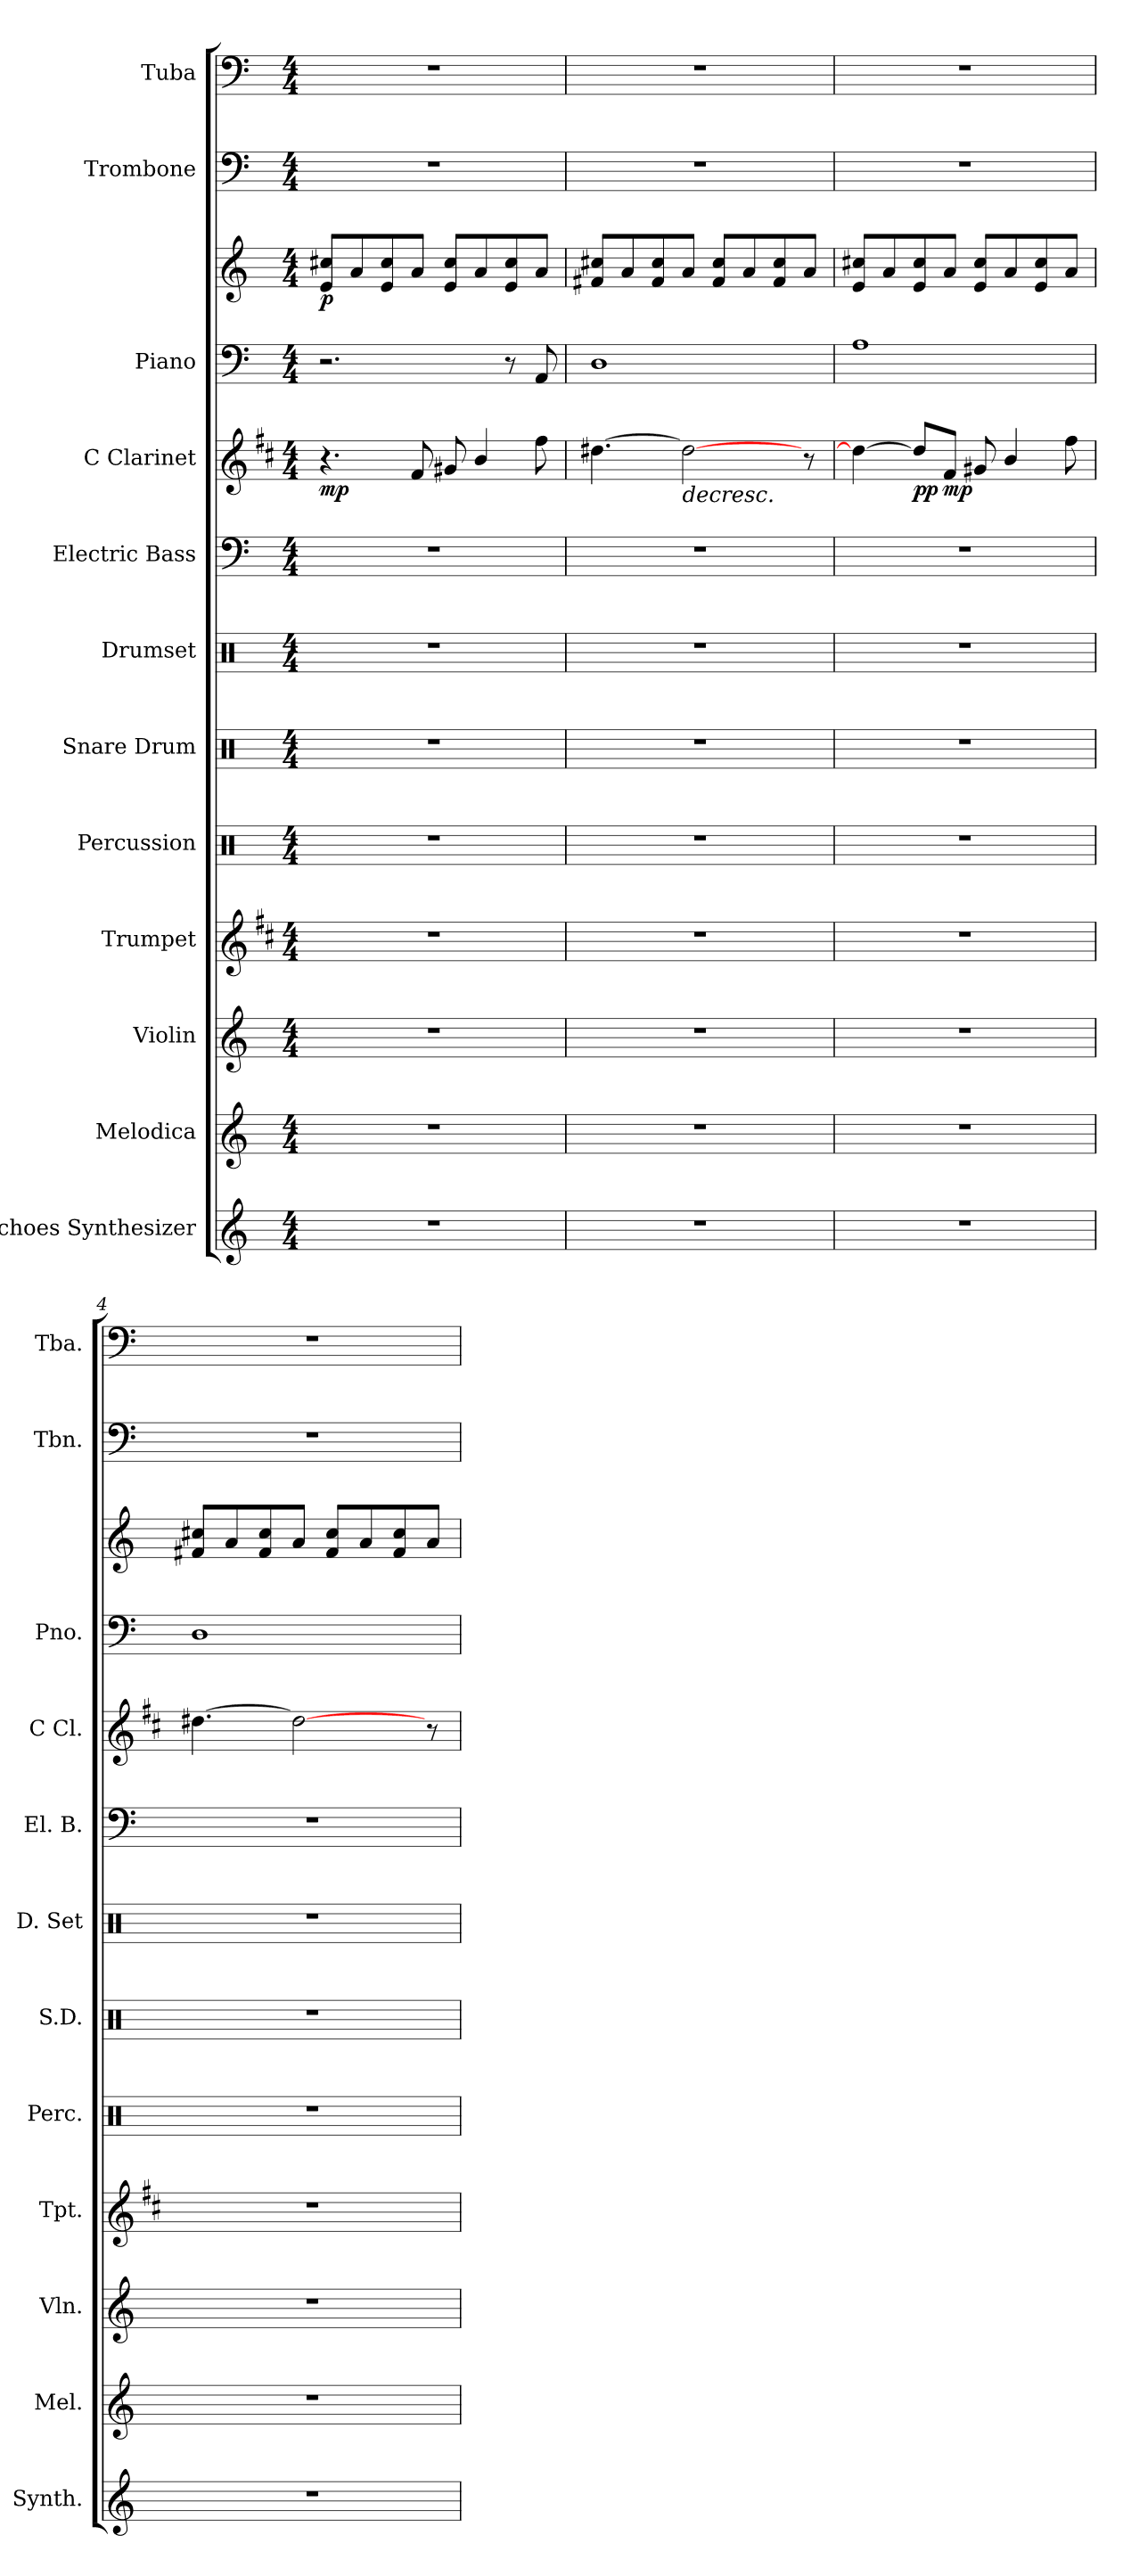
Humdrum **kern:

**kern	**kern	**kern	**kern	**kern	**kern	**kern	**kern	**kern	**dynam	**kern	**kern	**dynam	**kern	**kern
*part12	*part11	*part10	*part9	*part8	*part7	*part6	*part5	*part4	*part4	*part3	*part3	*part3	*part2	*part1
*staff13	*staff12	*staff11	*staff10	*staff9	*staff8	*staff7	*staff6	*staff5	*staff5	*staff4	*staff3	*staff3/4	*staff2	*staff1
*I"Echoes Synthesizer	*I"Melodica	*I"Violin	*I"Trumpet	*I"Percussion	*I"Snare Drum	*I"Drumset	*I"Electric Bass	*I"C Clarinet	*	*I"Piano	*	*	*I"Trombone	*I"Tuba
*I'Synth.	*I'Mel.	*I'Vln.	*I'Tpt.	*I'Perc.	*I'S.D.	*I'D. Set	*I'El. B.	*I'C Cl.	*	*I'Pno.	*	*	*I'Tbn.	*I'Tba.
*clefG2	*clefG2	*clefG2	*clefG2	*clefX	*clefX	*clefX	*clefF4	*clefG2	*	*clefF4	*clefG2	*	*clefF4	*clefF4
*	*	*	*ITrd1c2	*	*	*	*ITrd7c12	*ITrd1c2	*	*	*	*	*	*
*k[]	*k[]	*k[]	*k[]	*k[]	*k[]	*k[]	*k[]	*k[]	*	*k[]	*k[]	*	*k[]	*k[]
*M4/4	*M4/4	*M4/4	*M4/4	*M4/4	*M4/4	*M4/4	*M4/4	*M4/4	*	*M4/4	*M4/4	*	*M4/4	*M4/4
*MM82	*MM82	*MM82	*MM82	*MM82	*MM82	*MM82	*MM82	*MM82	*	*MM82	*MM82	*	*MM82	*MM82
=1	=1	=1	=1	=1	=1	=1	=1	=1	=1	=1	=1	=1	=1	=1
!	!	!	!	!	!	!	!	!	!LO:DY:b	!	!	!LO:DY:b	!	!
1r	1r	1r	1r	1r	1r	1r	1r	4.r	mp	2.r	8e/ 8cc#X/L	p	1r	1r
.	.	.	.	.	.	.	.	.	.	.	8a/	.	.	.
.	.	.	.	.	.	.	.	.	.	.	8e/ 8cc#/	.	.	.
.	.	.	.	.	.	.	.	8e/	.	.	8a/J	.	.	.
.	.	.	.	.	.	.	.	8f#X/	.	.	8e/ 8cc#/L	.	.	.
.	.	.	.	.	.	.	.	4a/	.	.	8a/	.	.	.
.	.	.	.	.	.	.	.	.	.	8r	8e/ 8cc#/	.	.	.
.	.	.	.	.	.	.	.	8ee\	.	8AA/	8a/J	.	.	.
=2	=2	=2	=2	=2	=2	=2	=2	=2	=2	=2	=2	=2	=2	=2
*	*	*	*	*	*	*	*	*	*	*	*	*	*	*MM84
1r	1r	1r	1r	1r	1r	1r	1r	[4.cc#X\	.	1D	8f#X/ 8cc#X/L	.	1r	1r
.	.	.	.	.	.	.	.	.	.	.	8a/	.	.	.
.	.	.	.	.	.	.	.	.	.	.	8f#/ 8cc#/	.	.	.
!	!	!	!	!	!	!	!	!	!LO:HP:b	!	!	!	!	!
.	.	.	.	.	.	.	.	2cc#\_	>	.	8a/J	.	.	.
.	.	.	.	.	.	.	.	.	.	.	8f#/ 8cc#/L	.	.	.
.	.	.	.	.	.	.	.	.	.	.	8a/	.	.	.
.	.	.	.	.	.	.	.	.	.	.	8f#/ 8cc#/	.	.	.
.	.	.	.	.	.	.	.	8r	.	.	8a/J	.	.	.
=3	=3	=3	=3	=3	=3	=3	=3	=3	=3	=3	=3	=3	=3	=3
1r	1r	1r	1r	1r	1r	1r	1r	4cc#\_	.	1A	8e/ 8cc#X/L	.	1r	1r
.	.	.	.	.	.	.	.	.	.	.	8a/	.	.	.
!	!	!	!	!	!	!	!	!	!LO:DY:b	!	!	!	!	!
.	.	.	.	.	.	.	.	8cc#/L]	pp	.	8e/ 8cc#/	.	.	.
!	!	!	!	!	!	!	!	!	!LO:DY:n=1:b	!	!	!	!	!
.	.	.	.	.	.	.	.	8e/J	] mp	.	8a/J	.	.	.
.	.	.	.	.	.	.	.	8f#X/	.	.	8e/ 8cc#/L	.	.	.
.	.	.	.	.	.	.	.	4a/	.	.	8a/	.	.	.
.	.	.	.	.	.	.	.	.	.	.	8e/ 8cc#/	.	.	.
.	.	.	.	.	.	.	.	8ee\	.	.	8a/J	.	.	.
!!LO:PB:g=z
=4	=4	=4	=4	=4	=4	=4	=4	=4	=4	=4	=4	=4	=4	=4
1r	1r	1r	1r	1r	1r	1r	1r	[4.cc#X\	.	1D	8f#X/ 8cc#X/L	.	1r	1r
.	.	.	.	.	.	.	.	.	.	.	8a/	.	.	.
.	.	.	.	.	.	.	.	.	.	.	8f#/ 8cc#/	.	.	.
.	.	.	.	.	.	.	.	2cc#\_	.	.	8a/J	.	.	.
.	.	.	.	.	.	.	.	.	.	.	8f#/ 8cc#/L	.	.	.
.	.	.	.	.	.	.	.	.	.	.	8a/	.	.	.
.	.	.	.	.	.	.	.	.	.	.	8f#/ 8cc#/	.	.	.
.	.	.	.	.	.	.	.	8r	.	.	8a/J	.	.	.
=	=	=	=	=	=	=	=	=	=	=	=	=	=	=
*-	*-	*-	*-	*-	*-	*-	*-	*-	*-	*-	*-	*-	*-	*-
